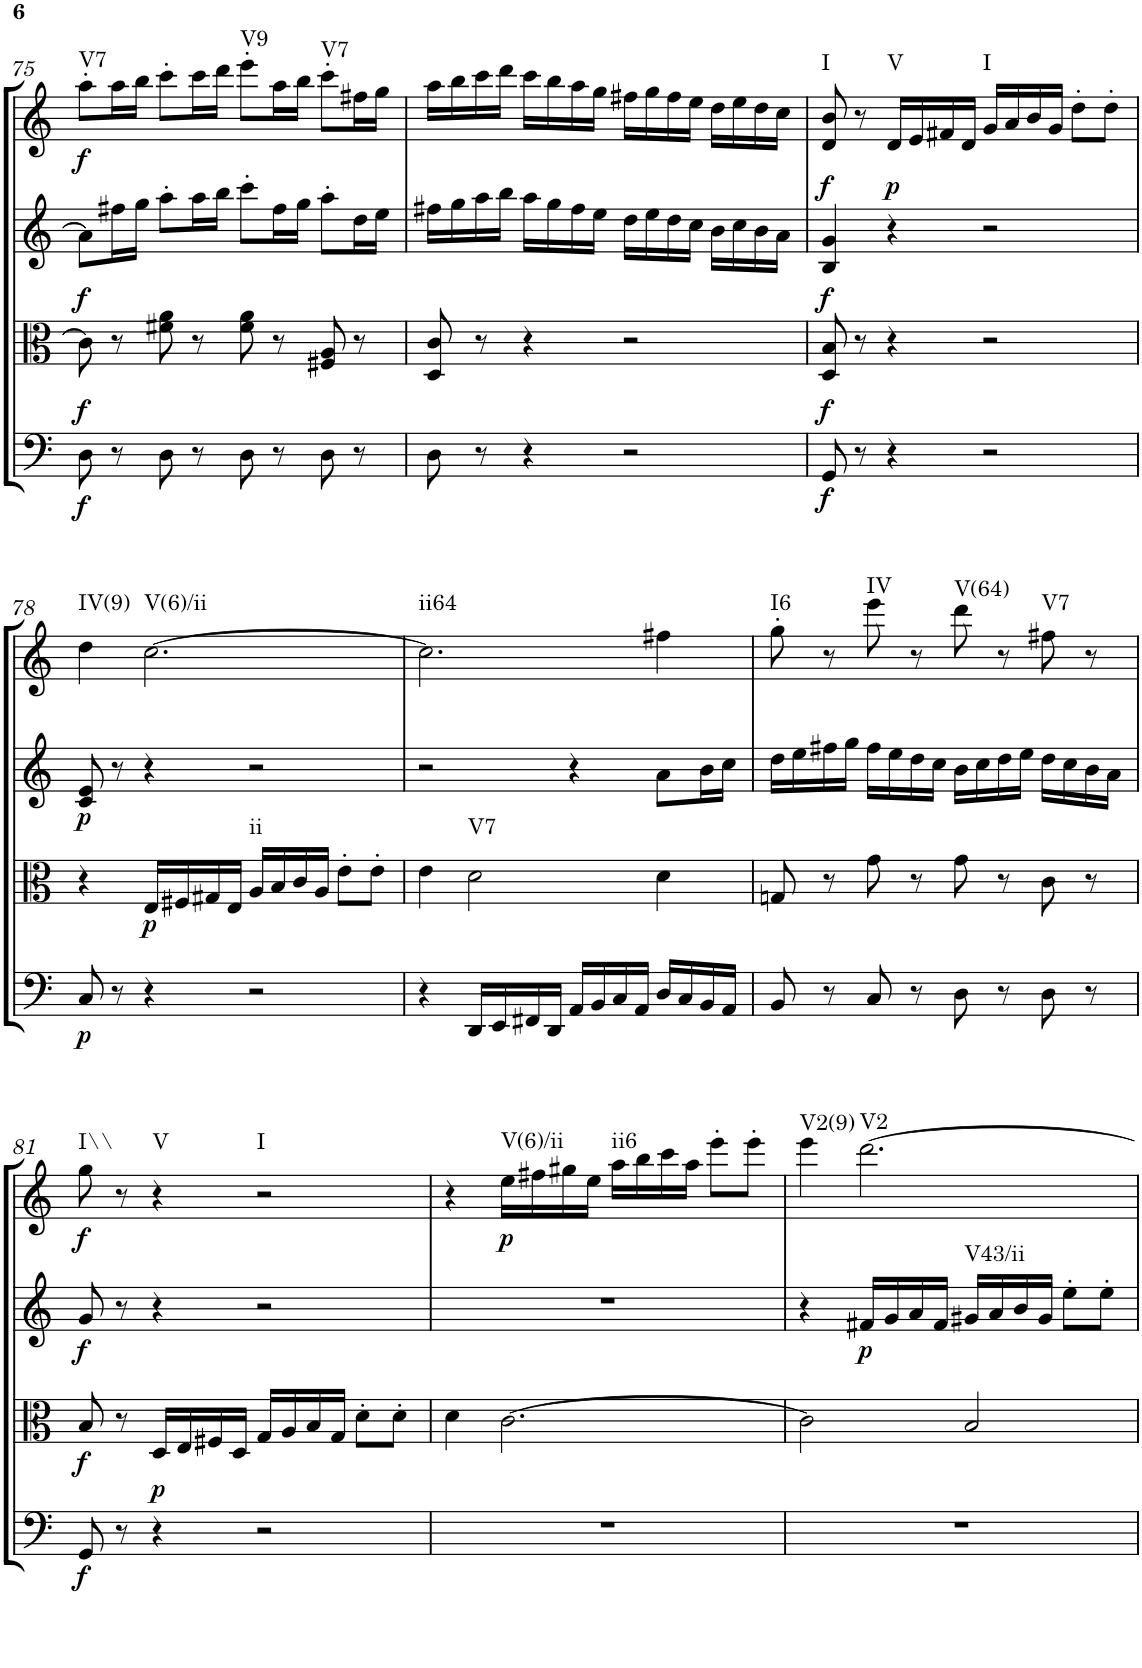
**kern	**dynam	**kern	**dynam	**harte	**kern	**dynam	**harte	**kern	**dynam	**harte
*part4	*part4	*part3	*part3	*part3	*part2	*part2	*part2	*part1	*part1	*part1
*staff4	*staff4	*staff3	*staff3	*	*staff2	*staff2	*	*staff1	*staff1	*
*I"Cello	*	*I"Viola	*	*	*I"2nd Violin	*	*	*I"1st Violin	*	*
*	*	*I'Vla	*	*	*I'Vln	*	*	*I'Vln	*	*
!!LO:PB:g=z
*clefF4	*	*clefC3	*	*	*clefG2	*	*	*clefG2	*	*
*k[]	*	*k[]	*	*	*k[]	*	*	*k[]	*	*
*M4/4	*	*M4/4	*	*	*M4/4	*	*	*M4/4	*	*
*met(c)	*	*met(c)	*	*	*met(c)	*	*	*met(c)	*	*
=75	=75	=75	=75	=75	=75	=75	=75	=75	=75	=75
!	!LO:DY:b	!	!	!	!	!	!	!	!	!
!	!LO:DY:n=1:a	!	!LO:DY:a	!	!	!	!	!	!LO:DY:b	!LO:H:kt=V7
8D\	f f	8c\]	f	.	8a\L]	.	.	8aa'\L	f	N
8r	.	8r	.	.	16ff#X\L	.	.	16aa\L	.	.
.	.	.	.	.	16gg\JJ	.	.	16bb\JJ	.	.
8D\	.	8f#X\ 8a\	.	.	8aa'\L	.	.	8ccc'\L	.	.
8r	.	8r	.	.	16aa\L	.	.	16ccc\L	.	.
.	.	.	.	.	16bb\JJ	.	.	16ddd\JJ	.	.
!	!	!	!	!	!	!	!	!	!	!LO:H:kt=V9
8D\	.	8f#\ 8a\	.	.	8ccc'\L	.	.	8eee'\L	.	N
8r	.	8r	.	.	16ff#\L	.	.	16aa\L	.	.
.	.	.	.	.	16gg\JJ	.	.	16bb\JJ	.	.
!	!	!	!	!	!	!	!	!	!	!LO:H:kt=V7
8D\	.	8F#X/ 8A/	.	.	8aa'\L	.	.	8ccc'\L	.	N
8r	.	8r	.	.	16dd\L	.	.	16ff#X\L	.	.
.	.	.	.	.	16ee\JJ	.	.	16gg\JJ	.	.
=76	=76	=76	=76	=76	=76	=76	=76	=76	=76	=76
8D\	.	8D/ 8c/	.	.	16ff#X\LL	.	.	16aa\LL	.	.
.	.	.	.	.	16gg\	.	.	16bb\	.	.
8r	.	8r	.	.	16aa\	.	.	16ccc\	.	.
.	.	.	.	.	16bb\JJ	.	.	16ddd\JJ	.	.
4r	.	4r	.	.	16aa\LL	.	.	16ccc\LL	.	.
.	.	.	.	.	16gg\	.	.	16bb\	.	.
.	.	.	.	.	16ff#\	.	.	16aa\	.	.
.	.	.	.	.	16ee\JJ	.	.	16gg\JJ	.	.
2r	.	2r	.	.	16dd\LL	.	.	16ff#X\LL	.	.
.	.	.	.	.	16ee\	.	.	16gg\	.	.
.	.	.	.	.	16dd\	.	.	16ff#\	.	.
.	.	.	.	.	16cc\JJ	.	.	16ee\JJ	.	.
.	.	.	.	.	16b\LL	.	.	16dd\LL	.	.
.	.	.	.	.	16cc\	.	.	16ee\	.	.
.	.	.	.	.	16b\	.	.	16dd\	.	.
.	.	.	.	.	16a\JJ	.	.	16cc\JJ	.	.
=77	=77	=77	=77	=77	=77	=77	=77	=77	=77	=77
!	!LO:DY:b	!	!	!	!	!	!	!	!	!
!	!LO:DY:n=1:a	!	!LO:DY:a	!	!	!LO:DY:a	!	!	!	!LO:H:kt=I
8GG/	f f	8D/ 8B/	f	.	4B/ 4g/	f	.	8d/ 8b/	.	N
8r	.	8r	.	.	.	.	.	8r	.	.
!	!	!	!	!	!	!LO:DY:a	!	!	!	!LO:H:kt=V
4r	.	4r	.	.	4r	p	.	16d/LL	.	N
.	.	.	.	.	.	.	.	16e/	.	.
.	.	.	.	.	.	.	.	16f#X/	.	.
.	.	.	.	.	.	.	.	16d/JJ	.	.
!	!	!	!	!	!	!	!	!	!	!LO:H:kt=I
2r	.	2r	.	.	2r	.	.	16g/LL	.	N
.	.	.	.	.	.	.	.	16a/	.	.
.	.	.	.	.	.	.	.	16b/	.	.
.	.	.	.	.	.	.	.	16g/JJ	.	.
.	.	.	.	.	.	.	.	8dd'\L	.	.
.	.	.	.	.	.	.	.	8dd'\J	.	.
!!LO:LB:g=z
=78	=78	=78	=78	=78	=78	=78	=78	=78	=78	=78
!	!LO:DY:b	!	!	!	!	!LO:DY:b	!	!	!	!LO:H:kt=IV(9)
8C/	p	4r	.	.	8c/ 8e/	p	.	4dd\	.	N
8r	.	.	.	.	8r	.	.	.	.	.
!	!	!	!LO:DY:b	!	!	!	!	!	!	!LO:H:kt=V(6)/ii
4r	.	16E/LL	p	.	4r	.	.	[2.cc\	.	N
.	.	16F#X/	.	.	.	.	.	.	.	.
.	.	16G#X/	.	.	.	.	.	.	.	.
.	.	16E/JJ	.	.	.	.	.	.	.	.
!	!	!	!	!LO:H:kt=ii	!	!	!	!	!	!
2r	.	16A/LL	.	N	2r	.	.	.	.	.
.	.	16B/	.	.	.	.	.	.	.	.
.	.	16c/	.	.	.	.	.	.	.	.
.	.	16A/JJ	.	.	.	.	.	.	.	.
.	.	8e'\L	.	.	.	.	.	.	.	.
.	.	8e'\J	.	.	.	.	.	.	.	.
=79	=79	=79	=79	=79	=79	=79	=79	=79	=79	=79
!	!	!	!	!	!	!	!	!	!	!LO:H:kt=ii64
4r	.	4e\	.	.	2r	.	.	2.cc\]	.	N
!	!	!	!	!LO:H:kt=V7	!	!	!	!	!	!
16DD/LL	.	2d\	.	N	.	.	.	.	.	.
16EE/	.	.	.	.	.	.	.	.	.	.
16FF#X/	.	.	.	.	.	.	.	.	.	.
16DD/JJ	.	.	.	.	.	.	.	.	.	.
16AA/LL	.	.	.	.	4r	.	.	.	.	.
16BB/	.	.	.	.	.	.	.	.	.	.
16C/	.	.	.	.	.	.	.	.	.	.
16AA/JJ	.	.	.	.	.	.	.	.	.	.
16D/LL	.	4d\	.	.	8a\L	.	.	4ff#X\	.	.
16C/	.	.	.	.	.	.	.	.	.	.
16BB/	.	.	.	.	16b\L	.	.	.	.	.
16AA/JJ	.	.	.	.	16cc\JJ	.	.	.	.	.
=80	=80	=80	=80	=80	=80	=80	=80	=80	=80	=80
!	!	!	!	!	!	!	!	!	!	!LO:H:kt=I6
8BB/	.	8Gn/	.	.	16dd\LL	.	.	8gg'\	.	N
.	.	.	.	.	16ee\	.	.	.	.	.
8r	.	8r	.	.	16ff#X\	.	.	8r	.	.
.	.	.	.	.	16gg\JJ	.	.	.	.	.
!	!	!	!	!	!	!	!	!	!	!LO:H:kt=IV
8C/	.	8g\	.	.	16ff#\LL	.	.	8eee\	.	N
.	.	.	.	.	16ee\	.	.	.	.	.
8r	.	8r	.	.	16dd\	.	.	8r	.	.
.	.	.	.	.	16cc\JJ	.	.	.	.	.
!	!	!	!	!	!	!	!	!	!	!LO:H:kt=V(64)
8D\	.	8g\	.	.	16b\LL	.	.	8ddd\	.	N
.	.	.	.	.	16cc\	.	.	.	.	.
8r	.	8r	.	.	16dd\	.	.	8r	.	.
.	.	.	.	.	16ee\JJ	.	.	.	.	.
!	!	!	!	!	!	!	!	!	!	!LO:H:kt=V7
8D\	.	8c\	.	.	16dd\LL	.	.	8ff#X\	.	N
.	.	.	.	.	16cc\	.	.	.	.	.
8r	.	8r	.	.	16b\	.	.	8r	.	.
.	.	.	.	.	16a\JJ	.	.	.	.	.
!!LO:LB:g=z
=81	=81	=81	=81	=81	=81	=81	=81	=81	=81	=81
!	!LO:DY:b	!	!LO:DY:b	!	!	!LO:DY:b	!	!	!LO:DY:b	!LO:H:kt=I\\
8GG/	f	8B/	f	.	8g/	f	.	8gg\	f	N
8r	.	8r	.	.	8r	.	.	8r	.	.
!	!LO:DY:a	!	!	!	!	!	!	!	!	!LO:H:kt=V
4r	p	16D/LL	.	.	4r	.	.	4r	.	N
.	.	16E/	.	.	.	.	.	.	.	.
.	.	16F#X/	.	.	.	.	.	.	.	.
.	.	16D/JJ	.	.	.	.	.	.	.	.
!	!	!	!	!	!	!	!	!	!	!LO:H:kt=I
2r	.	16G/LL	.	.	2r	.	.	2r	.	N
.	.	16A/	.	.	.	.	.	.	.	.
.	.	16B/	.	.	.	.	.	.	.	.
.	.	16G/JJ	.	.	.	.	.	.	.	.
.	.	8d'\L	.	.	.	.	.	.	.	.
.	.	8d'\J	.	.	.	.	.	.	.	.
=82	=82	=82	=82	=82	=82	=82	=82	=82	=82	=82
1r	.	4d\	.	.	1r	.	.	4r	.	.
!	!	!	!	!	!	!	!	!	!LO:DY:b	!LO:H:kt=V(6)/ii
.	.	[2.c\	.	.	.	.	.	16ee\LL	p	N
.	.	.	.	.	.	.	.	16ff#X\	.	.
.	.	.	.	.	.	.	.	16gg#X\	.	.
.	.	.	.	.	.	.	.	16ee\JJ	.	.
!	!	!	!	!	!	!	!	!	!	!LO:H:kt=ii6
.	.	.	.	.	.	.	.	16aa\LL	.	N
.	.	.	.	.	.	.	.	16bb\	.	.
.	.	.	.	.	.	.	.	16ccc\	.	.
.	.	.	.	.	.	.	.	16aa\JJ	.	.
.	.	.	.	.	.	.	.	8eee'\L	.	.
.	.	.	.	.	.	.	.	8eee'\J	.	.
=83	=83	=83	=83	=83	=83	=83	=83	=83	=83	=83
!	!	!	!	!	!	!	!	!	!	!LO:H:kt=V2(9)
1r	.	2c\]	.	.	4r	.	.	4eee\	.	N
!	!	!	!	!	!	!LO:DY:b	!	!	!	!LO:H:kt=V2
.	.	.	.	.	16f#X/LL	p	.	[2.ddd\	.	N
.	.	.	.	.	16g/	.	.	.	.	.
.	.	.	.	.	16a/	.	.	.	.	.
.	.	.	.	.	16f#/JJ	.	.	.	.	.
!	!	!	!	!	!	!	!LO:H:kt=V43/ii	!	!	!
.	.	2B/	.	.	16g#X/LL	.	N	.	.	.
.	.	.	.	.	16a/	.	.	.	.	.
.	.	.	.	.	16b/	.	.	.	.	.
.	.	.	.	.	16g#/JJ	.	.	.	.	.
.	.	.	.	.	8ee'\L	.	.	.	.	.
.	.	.	.	.	8ee'\J	.	.	.	.	.
=	=	=	=	=	=	=	=	=	=	=
*-	*-	*-	*-	*-	*-	*-	*-	*-	*-	*-
